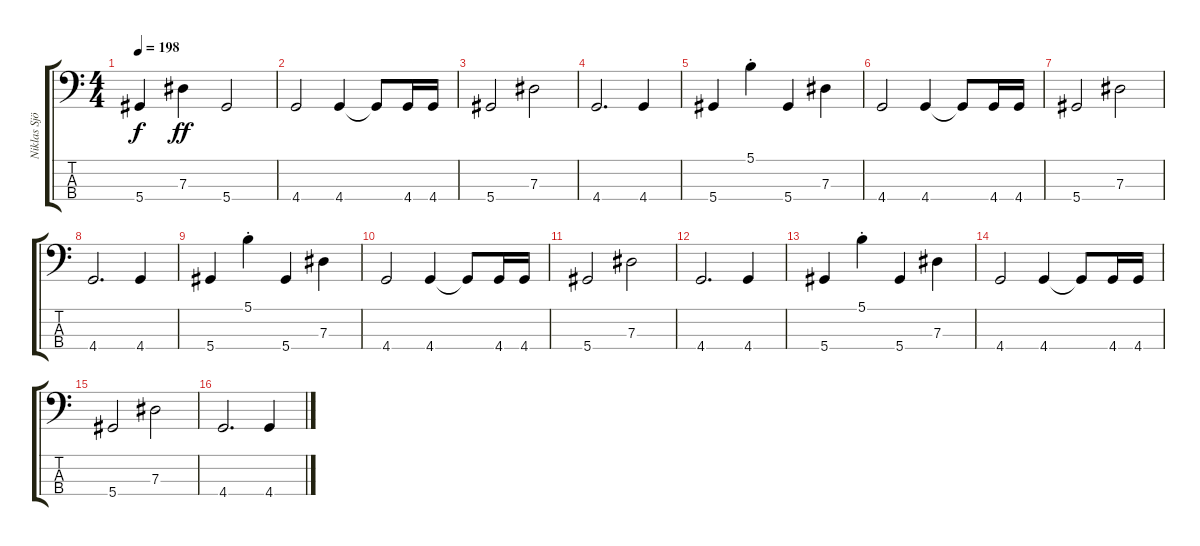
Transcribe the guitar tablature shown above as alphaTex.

\track ("Niklas Sjöström     (Bass Guitar)" "Niklas Sjö") {instrument electricbassfinger}
\staff {score tabs}
\tuning (Gb2 Db2 Ab1 Eb1) {hide}
\ts (4 4)
\tempo 198
\clef f4
\ks c
5.4.4{dy f} 7.3.4{dy ff} 5.4.2 |
4.4.2 4.4.4 4.4{t}.8 4.4.16 4.4.16 |
5.4.2 7.3.2 |
4.4.2{d} 4.4.4 |
5.4.4 5.1{st}.4 5.4.4 7.3.4 |
4.4.2 4.4.4 4.4{t}.8 4.4.16 4.4.16 |
5.4.2 7.3.2 |
4.4.2{d} 4.4.4 |
5.4.4 5.1{st}.4 5.4.4 7.3.4 |
4.4.2 4.4.4 4.4{t}.8 4.4.16 4.4.16 |
5.4.2 7.3.2 |
4.4.2{d} 4.4.4 |
5.4.4 5.1{st}.4 5.4.4 7.3.4 |
4.4.2 4.4.4 4.4{t}.8 4.4.16 4.4.16 |
5.4.2 7.3.2 |
4.4.2{d} 4.4.4
